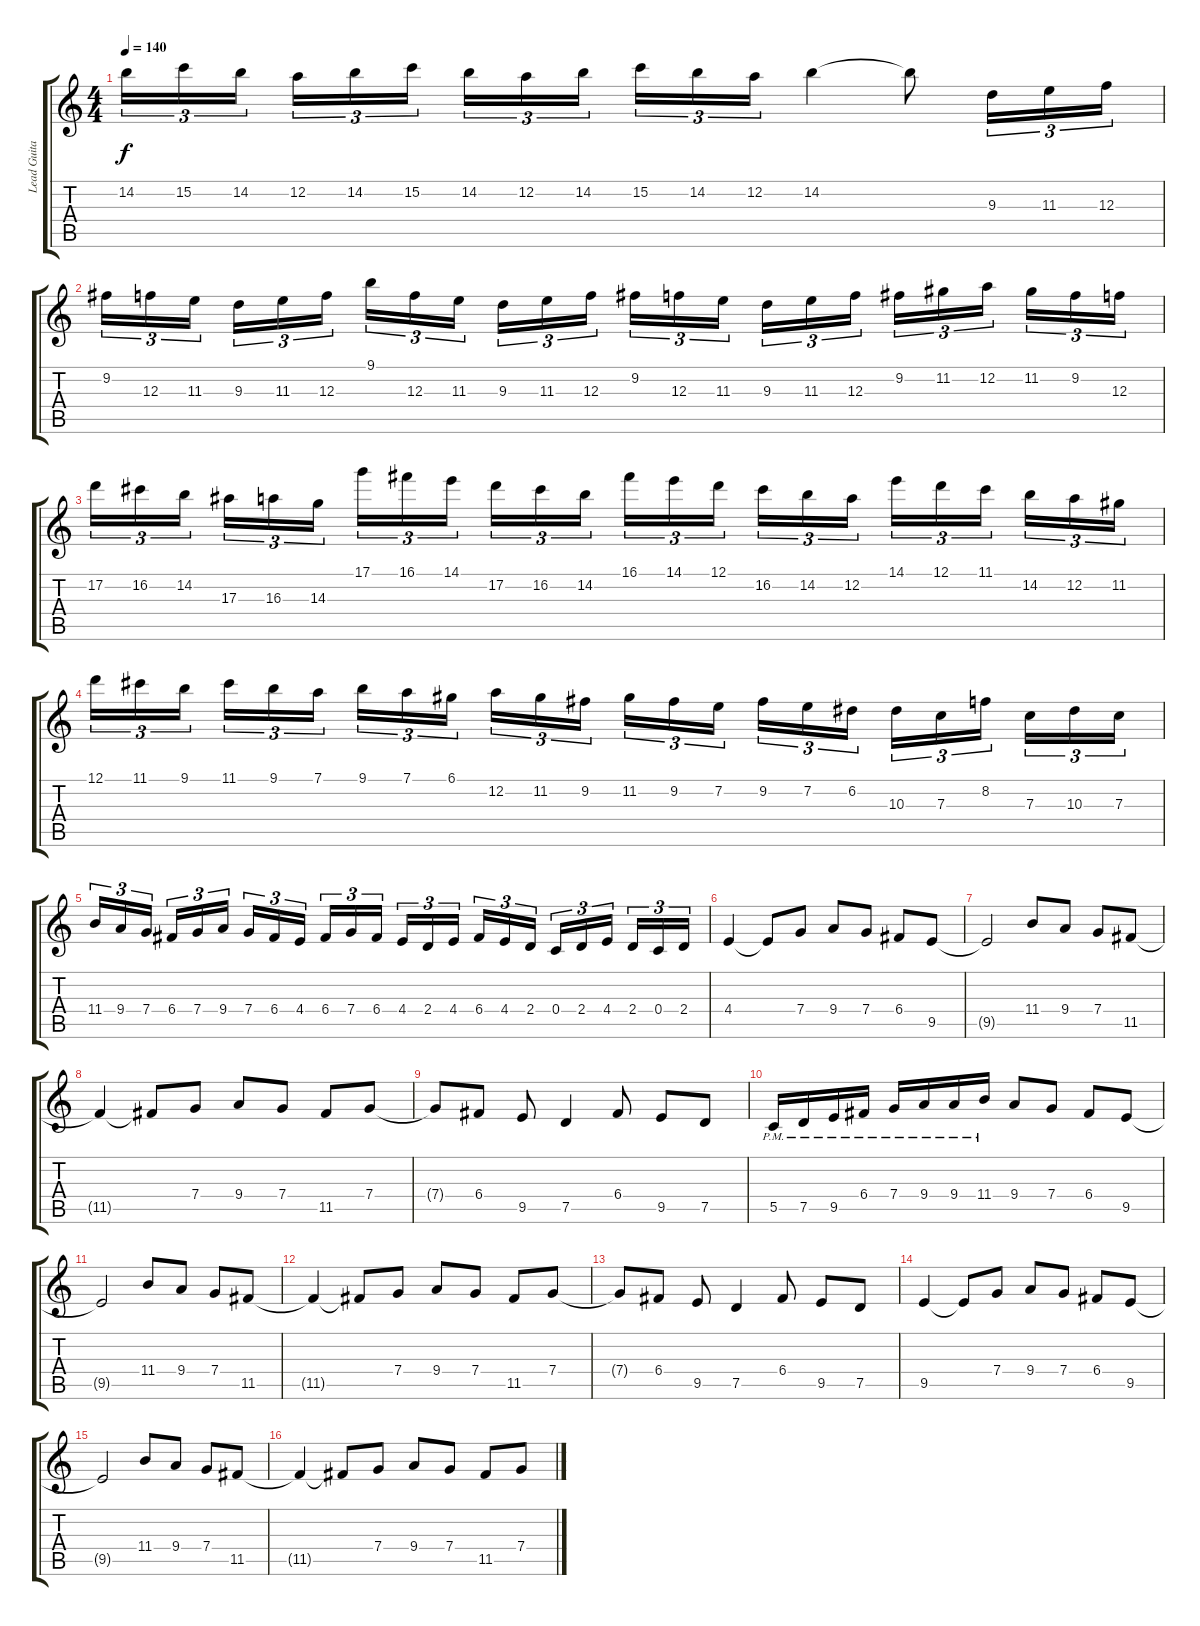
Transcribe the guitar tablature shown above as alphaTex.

\track ("Lead Guitar" "Lead Guita") {instrument distortionguitar}
\staff {score tabs}
\tuning (D4 A3 F3 C3 G2 C2) {hide}
\ts (4 4)
\tempo 140
\clef g2
\ks c
14.2.16{tu (3 2) dy f} 15.2.16{tu (3 2)} 14.2.16{tu (3 2) beam splitsecondary} 12.2.16{tu (3 2)} 14.2.16{tu (3 2)} 15.2.16{tu (3 2)} 14.2.16{tu (3 2)} 12.2.16{tu (3 2)} 14.2.16{tu (3 2) beam splitsecondary} 15.2.16{tu (3 2)} 14.2.16{tu (3 2)} 12.2.16{tu (3 2)} 14.2.4 14.2{t}.8 9.3.16{tu (3 2)} 11.3.16{tu (3 2)} 12.3.16{tu (3 2)} |
9.2.16{tu (3 2)} 12.3.16{tu (3 2)} 11.3.16{tu (3 2) beam splitsecondary} 9.3.16{tu (3 2)} 11.3.16{tu (3 2)} 12.3.16{tu (3 2)} 9.1.16{tu (3 2)} 12.3.16{tu (3 2)} 11.3.16{tu (3 2) beam splitsecondary} 9.3.16{tu (3 2)} 11.3.16{tu (3 2)} 12.3.16{tu (3 2)} 9.2.16{tu (3 2)} 12.3.16{tu (3 2)} 11.3.16{tu (3 2) beam splitsecondary} 9.3.16{tu (3 2)} 11.3.16{tu (3 2)} 12.3.16{tu (3 2)} 9.2.16{tu (3 2)} 11.2.16{tu (3 2)} 12.2.16{tu (3 2) beam splitsecondary} 11.2.16{tu (3 2)} 9.2.16{tu (3 2)} 12.3.16{tu (3 2)} |
17.2.16{tu (3 2)} 16.2.16{tu (3 2)} 14.2.16{tu (3 2) beam splitsecondary} 17.3.16{tu (3 2)} 16.3.16{tu (3 2)} 14.3.16{tu (3 2)} 17.1.16{tu (3 2)} 16.1.16{tu (3 2)} 14.1.16{tu (3 2) beam splitsecondary} 17.2.16{tu (3 2)} 16.2.16{tu (3 2)} 14.2.16{tu (3 2)} 16.1.16{tu (3 2)} 14.1.16{tu (3 2)} 12.1.16{tu (3 2) beam splitsecondary} 16.2.16{tu (3 2)} 14.2.16{tu (3 2)} 12.2.16{tu (3 2)} 14.1.16{tu (3 2)} 12.1.16{tu (3 2)} 11.1.16{tu (3 2) beam splitsecondary} 14.2.16{tu (3 2)} 12.2.16{tu (3 2)} 11.2.16{tu (3 2)} |
12.1.16{tu (3 2)} 11.1.16{tu (3 2)} 9.1.16{tu (3 2) beam splitsecondary} 11.1.16{tu (3 2)} 9.1.16{tu (3 2)} 7.1.16{tu (3 2)} 9.1.16{tu (3 2)} 7.1.16{tu (3 2)} 6.1.16{tu (3 2) beam splitsecondary} 12.2.16{tu (3 2)} 11.2.16{tu (3 2)} 9.2.16{tu (3 2)} 11.2.16{tu (3 2)} 9.2.16{tu (3 2)} 7.2.16{tu (3 2) beam splitsecondary} 9.2.16{tu (3 2)} 7.2.16{tu (3 2)} 6.2.16{tu (3 2)} 10.3.16{tu (3 2)} 7.3.16{tu (3 2)} 8.2.16{tu (3 2) beam splitsecondary} 7.3.16{tu (3 2)} 10.3.16{tu (3 2)} 7.3.16{tu (3 2)} |
11.4.16{tu (3 2)} 9.4.16{tu (3 2)} 7.4.16{tu (3 2) beam splitsecondary} 6.4.16{tu (3 2)} 7.4.16{tu (3 2)} 9.4.16{tu (3 2)} 7.4.16{tu (3 2)} 6.4.16{tu (3 2)} 4.4.16{tu (3 2) beam splitsecondary} 6.4.16{tu (3 2)} 7.4.16{tu (3 2)} 6.4.16{tu (3 2)} 4.4.16{tu (3 2)} 2.4.16{tu (3 2)} 4.4.16{tu (3 2) beam splitsecondary} 6.4.16{tu (3 2)} 4.4.16{tu (3 2)} 2.4.16{tu (3 2)} 0.4.16{tu (3 2)} 2.4.16{tu (3 2)} 4.4.16{tu (3 2) beam splitsecondary} 2.4.16{tu (3 2)} 0.4.16{tu (3 2)} 2.4.16{tu (3 2)} |
4.4.4 4.4{t}.8 7.4.8 9.4.8 7.4.8 6.4.8 9.5.8 |
9.5{t}.2 11.4.8 9.4.8 7.4.8 11.5.8 |
11.5{t}.4 11.5{t}.8 7.4.8 9.4.8 7.4.8 11.5.8 7.4.8 |
7.4{t}.8 6.4.8 9.5.8 7.5.4 6.4.8 9.5.8 7.5.8 |
5.5{pm}.16 7.5{pm}.16 9.5{pm}.16 6.4{pm}.16 7.4{pm}.16 9.4{pm}.16 9.4{pm}.16 11.4{pm}.16 9.4.8 7.4.8 6.4.8 9.5.8 |
9.5{t}.2 11.4.8 9.4.8 7.4.8 11.5.8 |
11.5{t}.4 11.5{t}.8 7.4.8 9.4.8 7.4.8 11.5.8 7.4.8 |
7.4{t}.8 6.4.8 9.5.8 7.5.4 6.4.8 9.5.8 7.5.8 |
9.5.4 9.5{t}.8 7.4.8 9.4.8 7.4.8 6.4.8 9.5.8 |
9.5{t}.2 11.4.8 9.4.8 7.4.8 11.5.8 |
11.5{t}.4 11.5{t}.8 7.4.8 9.4.8 7.4.8 11.5.8 7.4.8
